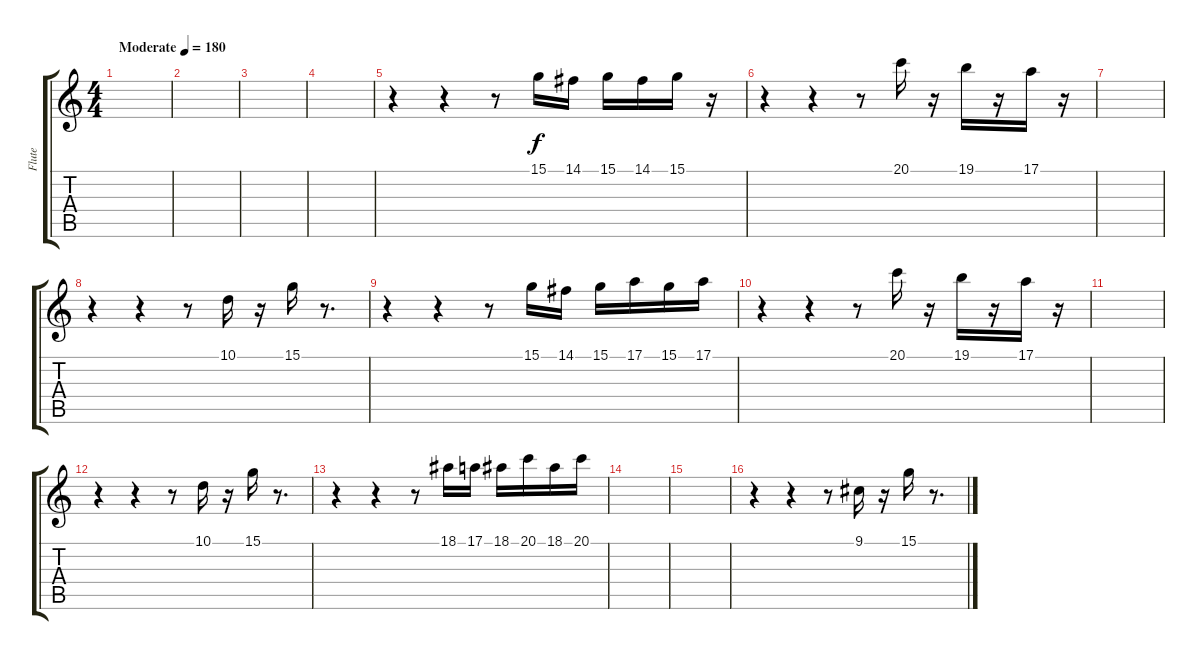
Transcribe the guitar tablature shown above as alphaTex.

\track ("Flute" "Flute") {instrument flute}
\staff {score tabs}
\tuning (E4 B3 G3 D3 A2 E2) {hide}
\ts (4 4)
\tempo (180 "Moderate")
\clef g2
\ks c
|
|
|
|
r.4 r.4 r.8 15.1.16 14.1.16 15.1.16 14.1.16 15.1.16 r.16 |
r.4 r.4 r.8 20.1.16 r.16 19.1.16 r.16 17.1.16 r.16 |
|
r.4 r.4 r.8 10.1.16 r.16 15.1.16 r.8{d} |
r.4 r.4 r.8 15.1.16 14.1.16 15.1.16 17.1.16 15.1.16 17.1.16 |
r.4 r.4 r.8 20.1.16 r.16 19.1.16 r.16 17.1.16 r.16 |
|
r.4 r.4 r.8 10.1.16 r.16 15.1.16 r.8{d} |
r.4 r.4 r.8 18.1.16 17.1.16 18.1.16 20.1.16 18.1.16 20.1.16 |
|
|
r.4 r.4 r.8 9.1.16 r.16 15.1.16 r.8{d}
